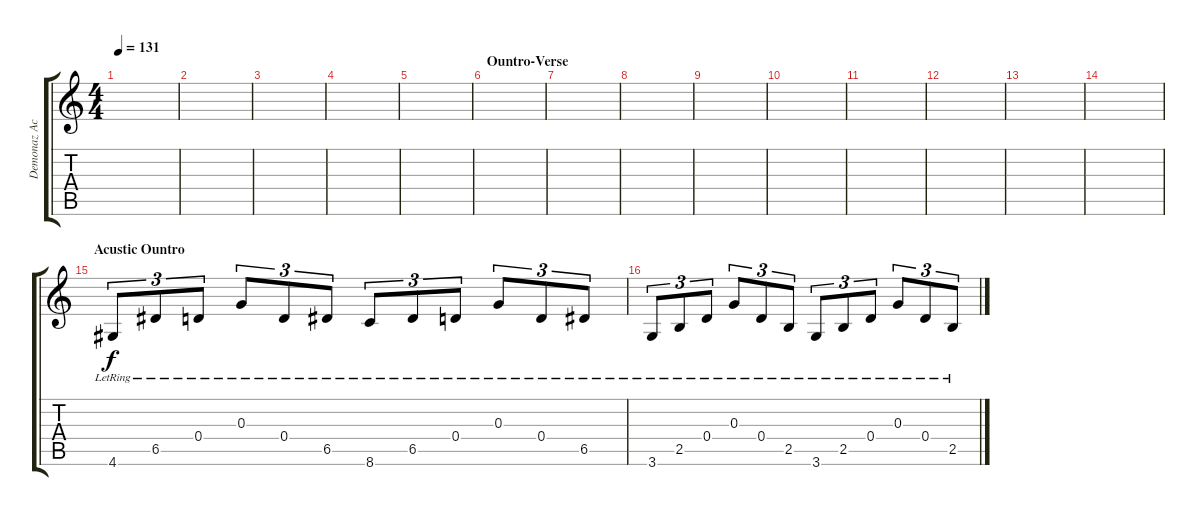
\track ("Demonaz Acustic" "Demonaz Ac") {instrument acousticguitarsteel}
\staff {score tabs}
\tuning (E4 B3 G3 D3 A2 E2) {hide}
\ts (4 4)
\tempo 131
\clef g2
\ks c
|
|
|
|
|
\section ("" "Ountro-Verse")
|
|
|
|
|
|
|
|
|
\section ("" "Acustic Ountro")
4.6{lr}.8{tu (3 2) dy f volume 10} 6.5{lr}.8{tu (3 2)} 0.4{lr}.8{tu (3 2)} 0.3{lr}.8{tu (3 2)} 0.4{lr}.8{tu (3 2)} 6.5{lr}.8{tu (3 2)} 8.6{lr}.8{tu (3 2) volume 12} 6.5{lr}.8{tu (3 2)} 0.4{lr}.8{tu (3 2)} 0.3{lr}.8{tu (3 2)} 0.4{lr}.8{tu (3 2)} 6.5{lr}.8{tu (3 2)} |
3.6{lr}.8{tu (3 2) volume 13} 2.5{lr}.8{tu (3 2)} 0.4{lr}.8{tu (3 2)} 0.3{lr}.8{tu (3 2)} 0.4{lr}.8{tu (3 2)} 2.5{lr}.8{tu (3 2)} 3.6{lr}.8{tu (3 2)} 2.5{lr}.8{tu (3 2)} 0.4{lr}.8{tu (3 2)} 0.3{lr}.8{tu (3 2)} 0.4{lr}.8{tu (3 2)} 2.5{lr}.8{tu (3 2)}
